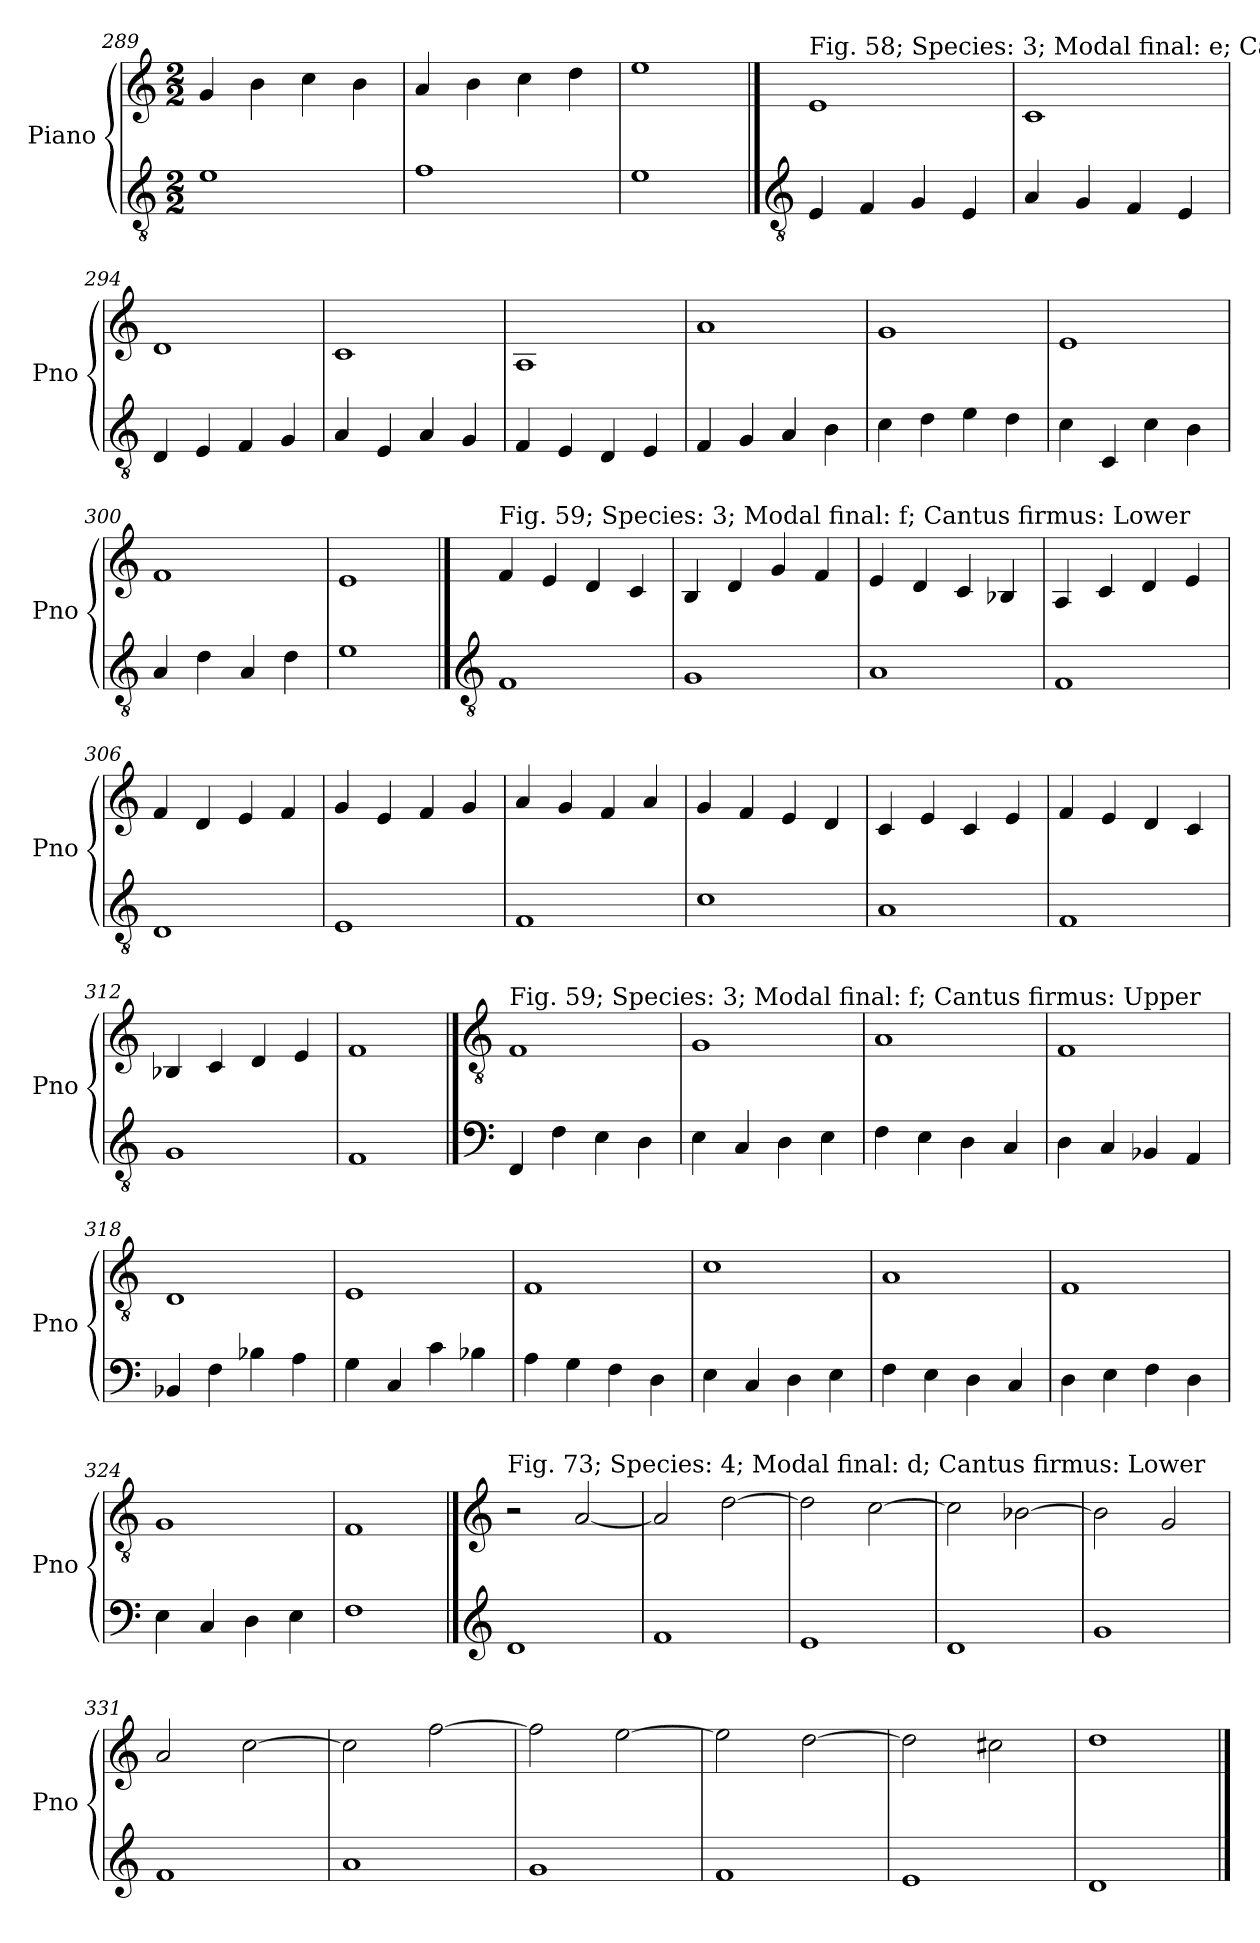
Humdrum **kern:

**kern	**kern
*part2	*part1
*staff2	*staff1
*I"Piano	*I"Piano
*I'Pno	*I'Pno
*clefGv2	*clefG2
*k[]	*k[]
*M2/2	*M2/2
=289	=289
1e	4g/
.	4b\
.	4cc\
.	4b\
=290	=290
1f	4a/
.	4b\
.	4cc\
.	4dd\
=291	=291
1e	1ee
!!LO:PB:g=z
==292	==292
*clefGv2	*
!	!LO:TX:a:t=Fig. 58; Species&colon; 3; Modal final&colon; e; Cantus firmus&colon; Upper
4E/	1e
4F/	.
4G/	.
4E/	.
=293	=293
4A/	1c
4G/	.
4F/	.
4E/	.
=294	=294
4D/	1d
4E/	.
4F/	.
4G/	.
=295	=295
4A/	1c
4E/	.
4A/	.
4G/	.
=296	=296
4F/	1A
4E/	.
4D/	.
4E/	.
!!LO:LB:g=z
=297	=297
4F/	1a
4G/	.
4A/	.
4B\	.
=298	=298
4c\	1g
4d\	.
4e\	.
4d\	.
=299	=299
4c\	1e
4C/	.
4c\	.
4B\	.
=300	=300
4A/	1f
4d\	.
4A/	.
4d\	.
=301	=301
1e	1e
!!LO:LB:g=z
==302	==302
*clefGv2	*
!	!LO:TX:a:t=Fig. 59; Species&colon; 3; Modal final&colon; f; Cantus firmus&colon; Lower
1F	4f/
.	4e/
.	4d/
.	4c/
=303	=303
1G	4B/
.	4d/
.	4g/
.	4f/
=304	=304
1A	4e/
.	4d/
.	4c/
.	4B-X/
=305	=305
1F	4A/
.	4c/
.	4d/
.	4e/
=306	=306
1D	4f/
.	4d/
.	4e/
.	4f/
=307	=307
1E	4g/
.	4e/
.	4f/
.	4g/
!!LO:LB:g=z
=308	=308
1F	4a/
.	4g/
.	4f/
.	4a/
=309	=309
1c	4g/
.	4f/
.	4e/
.	4d/
=310	=310
1A	4c/
.	4e/
.	4c/
.	4e/
=311	=311
1F	4f/
.	4e/
.	4d/
.	4c/
=312	=312
1G	4B-X/
.	4c/
.	4d/
.	4e/
=313	=313
1F	1f
!!LO:LB:g=z
==314	==314
*clefF4	*clefGv2
!	!LO:TX:a:t=Fig. 59; Species&colon; 3; Modal final&colon; f; Cantus firmus&colon; Upper
4FF/	1F
4F\	.
4E\	.
4D\	.
=315	=315
4E\	1G
4C/	.
4D\	.
4E\	.
=316	=316
4F\	1A
4E\	.
4D\	.
4C/	.
=317	=317
4D\	1F
4C/	.
4BB-X/	.
4AA/	.
=318	=318
4BB-X/	1D
4F\	.
4B-X\	.
4A\	.
=319	=319
4G\	1E
4C/	.
4c\	.
4B-X\	.
!!LO:LB:g=z
=320	=320
4A\	1F
4G\	.
4F\	.
4D\	.
=321	=321
4E\	1c
4C/	.
4D\	.
4E\	.
=322	=322
4F\	1A
4E\	.
4D\	.
4C/	.
=323	=323
4D\	1F
4E\	.
4F\	.
4D\	.
=324	=324
4E\	1G
4C/	.
4D\	.
4E\	.
=325	=325
1F	1F
!!LO:PB:g=z
==326	==326
*clefG2	*clefG2
!	!LO:TX:a:t=Fig. 73; Species&colon; 4; Modal final&colon; d; Cantus firmus&colon; Lower
1d	2r
.	[2a/
=327	=327
1f	2a/]
.	[2dd\
=328	=328
1e	2dd\]
.	[2cc\
=329	=329
1d	2cc\]
.	[2b-X\
=330	=330
1g	2b-\]
.	2g/
=331	=331
1f	2a/
.	[2cc\
=332	=332
1a	2cc\]
.	[2ff\
=333	=333
1g	2ff\]
.	[2ee\
=334	=334
1f	2ee\]
.	[2dd\
=335	=335
1e	2dd\]
.	2cc#X\
=336	=336
1d	1dd
==	==
*-	*-
